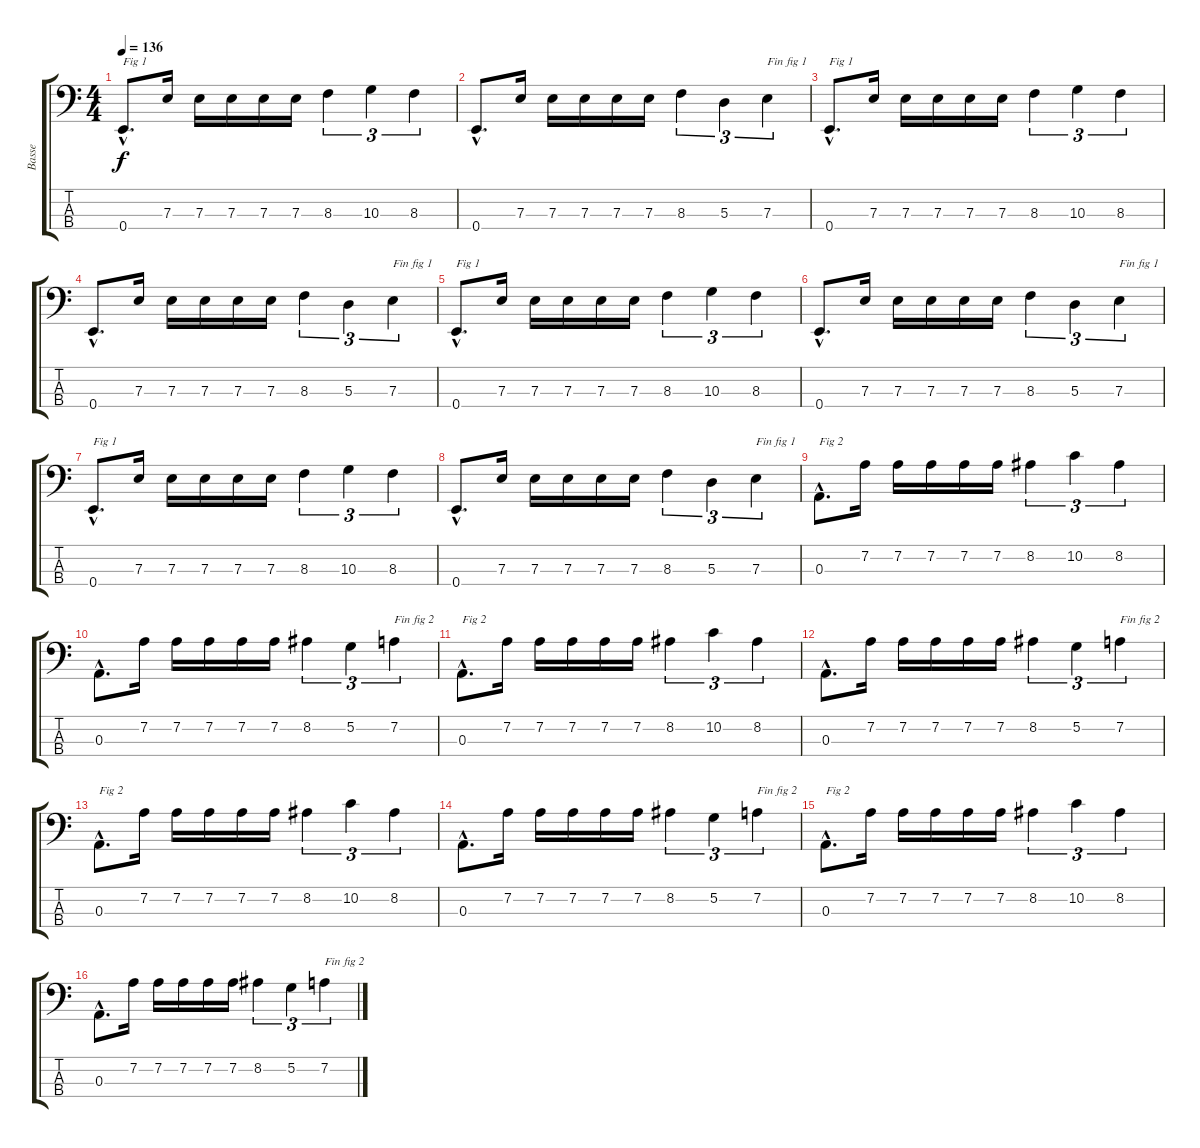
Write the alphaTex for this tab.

\track ("Basse" "Basse") {instrument electricbasspick}
\staff {score tabs}
\tuning (G2 D2 A1 E1) {hide}
\ts (4 4)
\tempo 136
\clef f4
\ks c
0.4{hac}.8{d txt "Fig 1" dy f} 7.3.16 7.3.16 7.3.16 7.3.16 7.3.16 8.3.4{tu (3 2)} 10.3.4{tu (3 2)} 8.3.4{tu (3 2)} |
0.4{hac}.8{d} 7.3.16 7.3.16 7.3.16 7.3.16 7.3.16 8.3.4{tu (3 2)} 5.3.4{tu (3 2)} 7.3.4{tu (3 2) txt "Fin fig 1"} |
0.4{hac}.8{d txt "Fig 1"} 7.3.16 7.3.16 7.3.16 7.3.16 7.3.16 8.3.4{tu (3 2)} 10.3.4{tu (3 2)} 8.3.4{tu (3 2)} |
0.4{hac}.8{d} 7.3.16 7.3.16 7.3.16 7.3.16 7.3.16 8.3.4{tu (3 2)} 5.3.4{tu (3 2)} 7.3.4{tu (3 2) txt "Fin fig 1"} |
0.4{hac}.8{d txt "Fig 1"} 7.3.16 7.3.16 7.3.16 7.3.16 7.3.16 8.3.4{tu (3 2)} 10.3.4{tu (3 2)} 8.3.4{tu (3 2)} |
0.4{hac}.8{d} 7.3.16 7.3.16 7.3.16 7.3.16 7.3.16 8.3.4{tu (3 2)} 5.3.4{tu (3 2)} 7.3.4{tu (3 2) txt "Fin fig 1"} |
0.4{hac}.8{d txt "Fig 1"} 7.3.16 7.3.16 7.3.16 7.3.16 7.3.16 8.3.4{tu (3 2)} 10.3.4{tu (3 2)} 8.3.4{tu (3 2)} |
0.4{hac}.8{d} 7.3.16 7.3.16 7.3.16 7.3.16 7.3.16 8.3.4{tu (3 2)} 5.3.4{tu (3 2)} 7.3.4{tu (3 2) txt "Fin fig 1"} |
0.3{hac}.8{d txt "Fig 2"} 7.2.16 7.2.16 7.2.16 7.2.16 7.2.16 8.2.4{tu (3 2)} 10.2.4{tu (3 2)} 8.2.4{tu (3 2)} |
0.3{hac}.8{d} 7.2.16 7.2.16 7.2.16 7.2.16 7.2.16 8.2.4{tu (3 2)} 5.2.4{tu (3 2)} 7.2.4{tu (3 2) txt "Fin fig 2"} |
0.3{hac}.8{d txt "Fig 2"} 7.2.16 7.2.16 7.2.16 7.2.16 7.2.16 8.2.4{tu (3 2)} 10.2.4{tu (3 2)} 8.2.4{tu (3 2)} |
0.3{hac}.8{d} 7.2.16 7.2.16 7.2.16 7.2.16 7.2.16 8.2.4{tu (3 2)} 5.2.4{tu (3 2)} 7.2.4{tu (3 2) txt "Fin fig 2"} |
0.3{hac}.8{d txt "Fig 2"} 7.2.16 7.2.16 7.2.16 7.2.16 7.2.16 8.2.4{tu (3 2)} 10.2.4{tu (3 2)} 8.2.4{tu (3 2)} |
0.3{hac}.8{d} 7.2.16 7.2.16 7.2.16 7.2.16 7.2.16 8.2.4{tu (3 2)} 5.2.4{tu (3 2)} 7.2.4{tu (3 2) txt "Fin fig 2"} |
0.3{hac}.8{d txt "Fig 2"} 7.2.16 7.2.16 7.2.16 7.2.16 7.2.16 8.2.4{tu (3 2)} 10.2.4{tu (3 2)} 8.2.4{tu (3 2)} |
0.3{hac}.8{d} 7.2.16 7.2.16 7.2.16 7.2.16 7.2.16 8.2.4{tu (3 2)} 5.2.4{tu (3 2)} 7.2.4{tu (3 2) txt "Fin fig 2"}
